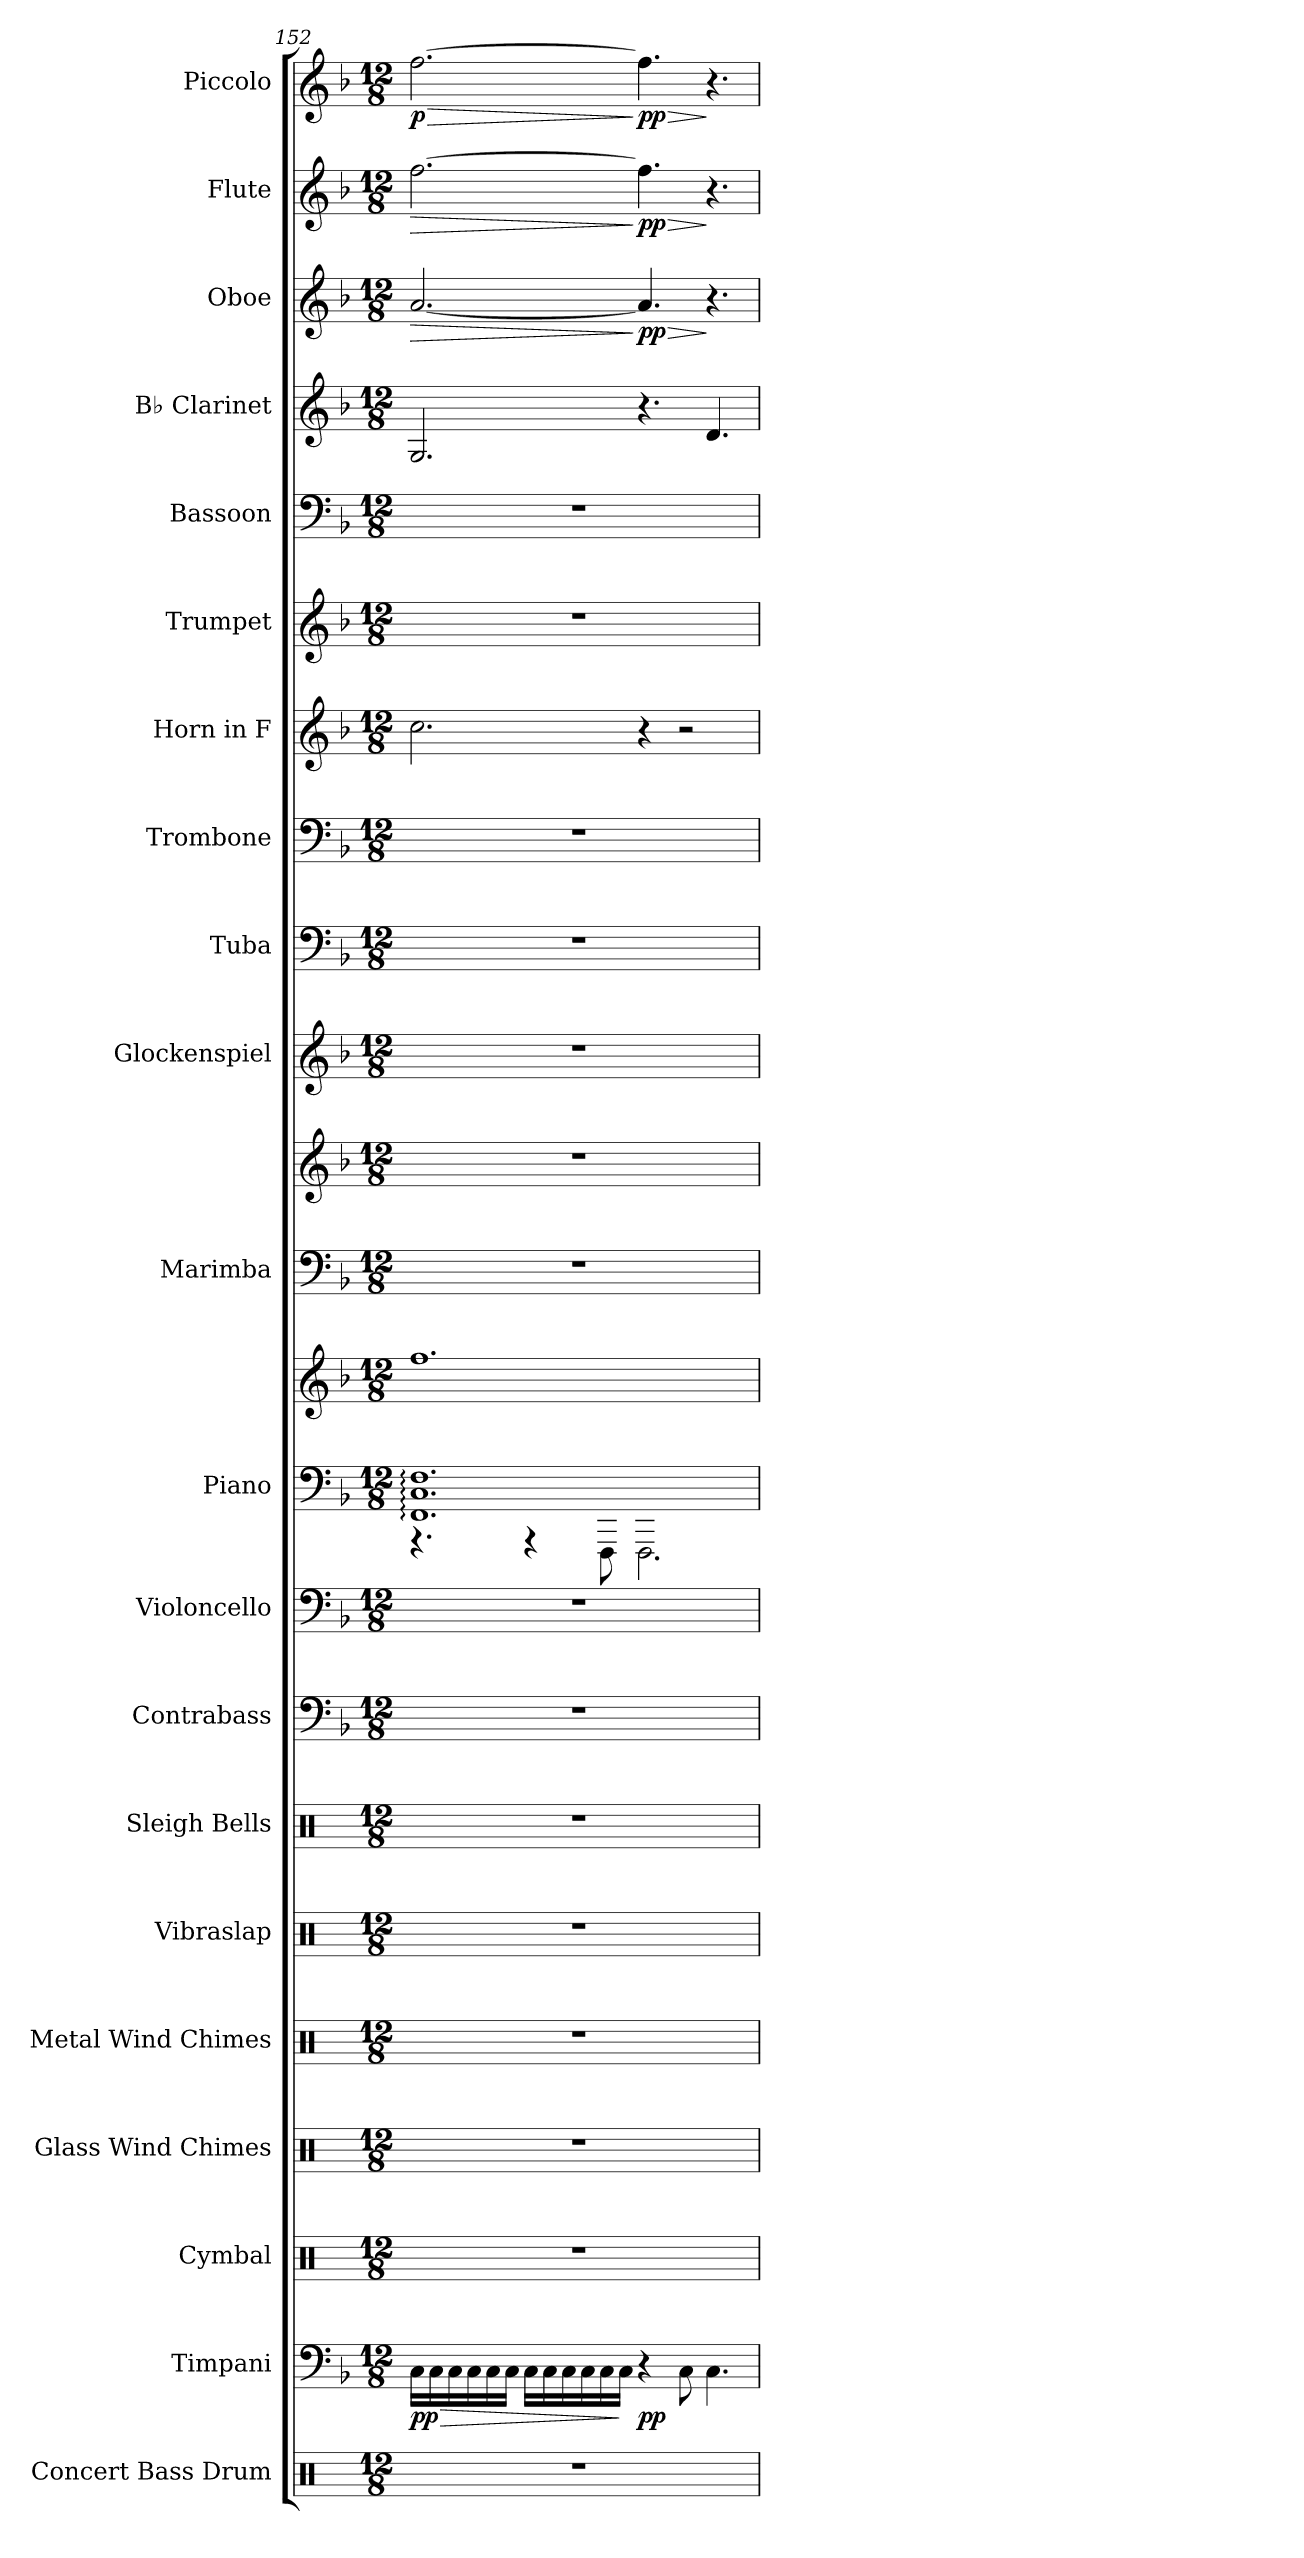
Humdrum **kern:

**kern	**kern	**dynam	**kern	**kern	**kern	**kern	**kern	**kern	**kern	**kern	**kern	**kern	**kern	**kern	**kern	**kern	**kern	**kern	**kern	**kern	**kern	**dynam	**kern	**dynam	**kern	**dynam
*part21	*part20	*part20	*part19	*part18	*part17	*part16	*part15	*part14	*part13	*part12	*part12	*part11	*part11	*part10	*part9	*part8	*part7	*part6	*part5	*part4	*part3	*part3	*part2	*part2	*part1	*part1
*staff23	*staff22	*staff22	*staff21	*staff20	*staff19	*staff18	*staff17	*staff16	*staff15	*staff14	*staff13	*staff12	*staff11	*staff10	*staff9	*staff8	*staff7	*staff6	*staff5	*staff4	*staff3	*staff3	*staff2	*staff2	*staff1	*staff1
*I"Concert Bass Drum	*I"Timpani	*	*I"Cymbal	*I"Glass Wind Chimes	*I"Metal Wind Chimes	*I"Vibraslap	*I"Sleigh Bells	*I"Contrabass	*I"Violoncello	*I"Piano	*	*I"Marimba	*	*I"Glockenspiel	*I"Tuba	*I"Trombone	*I"Horn in F	*I"Trumpet	*I"Bassoon	*I"B♭ Clarinet	*I"Oboe	*	*I"Flute	*	*I"Piccolo	*
*I'Con. BD	*I'Timp.	*	*I'Cym.	*I'Gl. Wn Ch.	*I'Met. Wn Ch.	*I'Vibslp.	*I'Sle. Be.	*I'Cb.	*I'Vc.	*I'Pno.	*	*I'Mrm.	*	*I'Glock.	*I'Tba.	*I'Tbn.	*	*I'Tpt.	*I'Bsn.	*I'B♭ Cl.	*I'Ob.	*	*I'Fl.	*	*I'Picc.	*
!!LO:LB:g=z
*clefX	*clefF4	*	*clefX	*clefX	*clefX	*clefX	*clefX	*clefF4	*clefF4	*clefF4	*clefG2	*clefF4	*clefG2	*clefG2	*clefF4	*clefF4	*clefG2	*clefG2	*clefF4	*clefG2	*clefG2	*	*clefG2	*	*clefG2	*
*	*	*	*	*	*	*	*	*ITrd7c12	*	*	*	*	*	*ITrd-14c-24	*	*	*ITrd4c7	*ITrd1c2	*	*ITrd1c2	*	*	*	*	*ITrd-7c-12	*
*k[]	*k[b-]	*	*k[]	*k[]	*k[]	*k[]	*k[]	*k[b-]	*k[b-]	*k[b-]	*k[b-]	*k[b-]	*k[b-]	*k[b-]	*k[b-]	*k[b-]	*k[b-e-]	*k[b-e-a-]	*k[b-]	*k[b-e-a-]	*k[b-]	*	*k[b-]	*	*k[b-]	*
*M12/8	*M12/8	*	*M12/8	*M12/8	*M12/8	*M12/8	*M12/8	*M12/8	*M12/8	*M12/8	*M12/8	*M12/8	*M12/8	*M12/8	*M12/8	*M12/8	*M12/8	*M12/8	*M12/8	*M12/8	*M12/8	*	*M12/8	*	*M12/8	*
=152	=152	=152	=152	=152	=152	=152	=152	=152	=152	=152	=152	=152	=152	=152	=152	=152	=152	=152	=152	=152	=152	=152	=152	=152	=152	=152
!	!	!LO:HP:b	!	!	!	!	!	!	!	!	!	!	!	!	!	!	!	!	!	!	!	!LO:HP:b	!	!LO:HP:b	!	!LO:HP:b
*	*	*	*	*	*	*	*	*	*	*^	*	*	*	*	*	*	*	*	*	*	*	*	*	*	*	*
!	!	!LO:DY:n=1:b	!	!	!	!	!	!	!	!	!	!	!	!	!	!	!	!	!	!	!	!	!	!	!	!	!LO:DY:n=1:b
1.r	16C\LL	> pp	1.r	1.r	1.r	1.r	1.r	1.r	1.r	1.FF: 1.C: 1.F:	4.r	1.ff	1.r	1.r	1.r	1.r	1.r	2.f\	1.r	1.r	2.F/	[2.a/	>	[2.ff\	>	[2.fff\	> p
.	16C\	.	.	.	.	.	.	.	.	.	.	.	.	.	.	.	.	.	.	.	.	.	.	.	.	.	.
.	16C\	.	.	.	.	.	.	.	.	.	.	.	.	.	.	.	.	.	.	.	.	.	.	.	.	.	.
.	16C\	.	.	.	.	.	.	.	.	.	.	.	.	.	.	.	.	.	.	.	.	.	.	.	.	.	.
.	16C\	.	.	.	.	.	.	.	.	.	.	.	.	.	.	.	.	.	.	.	.	.	.	.	.	.	.
.	16C\JJ	.	.	.	.	.	.	.	.	.	.	.	.	.	.	.	.	.	.	.	.	.	.	.	.	.	.
.	16C\LL	.	.	.	.	.	.	.	.	.	4r	.	.	.	.	.	.	.	.	.	.	.	.	.	.	.	.
.	16C\	.	.	.	.	.	.	.	.	.	.	.	.	.	.	.	.	.	.	.	.	.	.	.	.	.	.
.	16C\	.	.	.	.	.	.	.	.	.	.	.	.	.	.	.	.	.	.	.	.	.	.	.	.	.	.
.	16C\	.	.	.	.	.	.	.	.	.	.	.	.	.	.	.	.	.	.	.	.	.	.	.	.	.	.
.	16C\	.	.	.	.	.	.	.	.	.	8FFF\	.	.	.	.	.	.	.	.	.	.	.	.	.	.	.	.
!	!	!LO:DY:n=2:b	!	!	!	!	!	!	!	!	!	!	!	!	!	!	!	!	!	!	!	!	!	!	!	!	!
!	!	!LO:DY:n=3:b	!	!	!	!	!	!	!	!	!	!	!	!	!	!	!	!	!	!	!	!	!	!	!	!	!
.	16C\JJ	] p other-dynamics	.	.	.	.	.	.	.	.	.	.	.	.	.	.	.	.	.	.	.	.	.	.	.	.	.
!	!	!LO:DY:n=4:b	!	!	!	!	!	!	!	!	!	!	!	!	!	!	!	!	!	!	!	!	!LO:HP:n=1:b	!	!LO:HP:n=1:b	!	!LO:HP:n=1:b
!	!	!	!	!	!	!	!	!	!	!	!	!	!	!	!	!	!	!	!	!	!	!	!LO:DY:n=1:b	!	!LO:DY:n=1:b	!	!LO:DY:n=2:b
.	4r	pp	.	.	.	.	.	.	.	.	2.FFF\	.	.	.	.	.	.	4r	.	.	4.r	4.a/]	] > pp	4.ff\]	] > pp	4.fff\]	] > pp
.	8C\	.	.	.	.	.	.	.	.	.	.	.	.	.	.	.	.	2r	.	.	.	.	.	.	.	.	.
!	!	!	!	!	!	!	!	!	!	!	!	!	!	!	!	!	!	!	!	!	!	!	!LO:DY:n=2:b	!	!	!	!
!	!	!	!	!	!	!	!	!	!	!	!	!	!	!	!	!	!	!	!	!	!	!	!LO:DY:n=3:b	!	!LO:DY:n=2:b	!	!
!	!	!	!	!	!	!	!	!	!	!	!	!	!	!	!	!	!	!	!	!	!	!	!	!	!LO:DY:n=3:b	!	!LO:DY:n=3:b
!	!	!	!	!	!	!	!	!	!	!	!	!	!	!	!	!	!	!	!	!	!	!	!	!	!	!	!LO:DY:n=4:b
.	4.C\	.	.	.	.	.	.	.	.	.	.	.	.	.	.	.	.	.	.	.	4.c/	4.r	] p other-dynamics	4.r	] p other-dynamics	4.r	] p other-dynamics
*	*	*	*	*	*	*	*	*	*	*v	*v	*	*	*	*	*	*	*	*	*	*	*	*	*	*	*	*
=	=	=	=	=	=	=	=	=	=	=	=	=	=	=	=	=	=	=	=	=	=	=	=	=	=	=
*-	*-	*-	*-	*-	*-	*-	*-	*-	*-	*-	*-	*-	*-	*-	*-	*-	*-	*-	*-	*-	*-	*-	*-	*-	*-	*-
